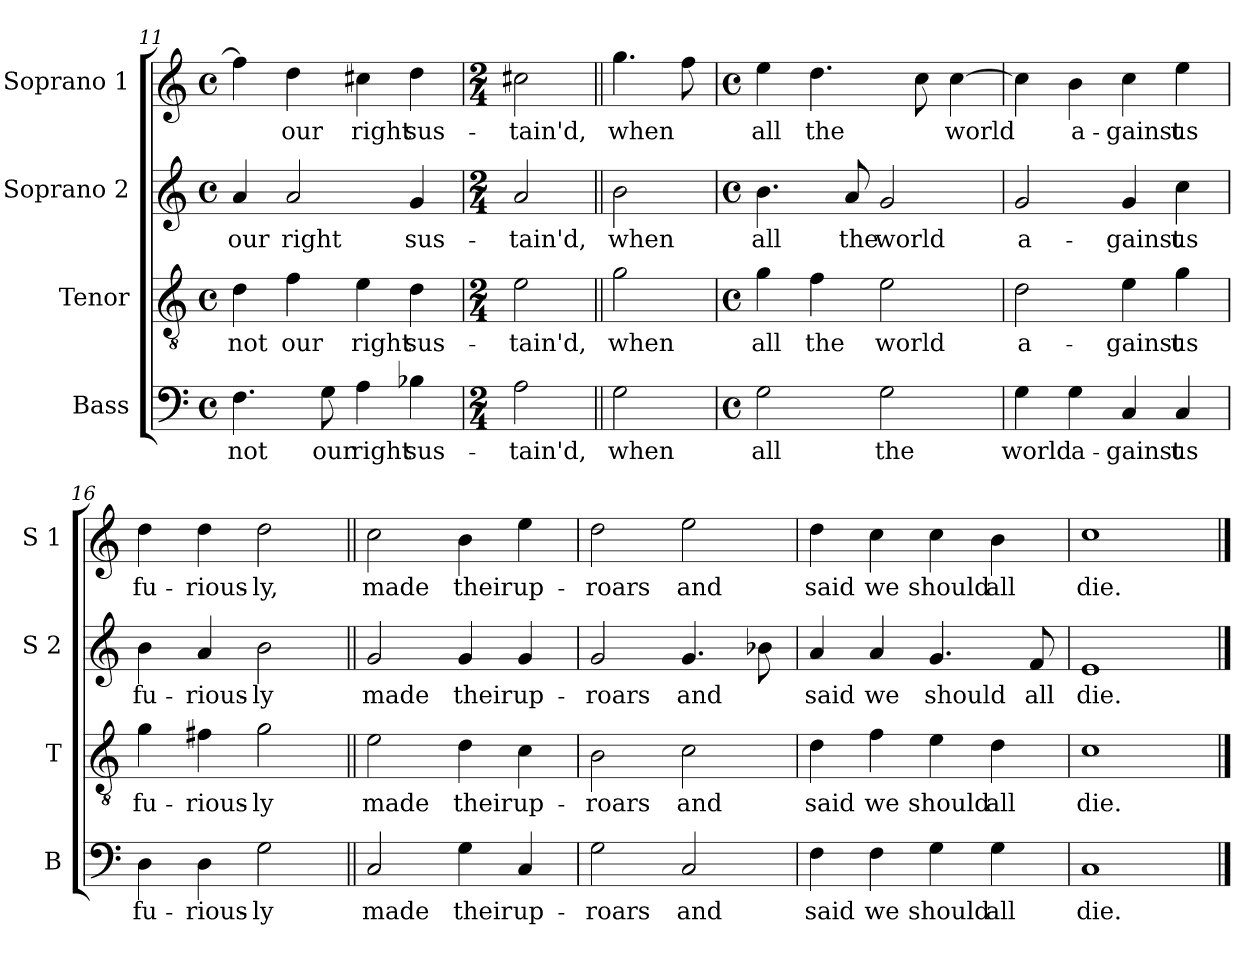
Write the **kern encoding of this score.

**kern	**text	**kern	**text	**kern	**text	**kern	**text
*part4	*part4	*part3	*part3	*part2	*part2	*part1	*part1
*staff4	*staff4	*staff3	*staff3	*staff2	*staff2	*staff1	*staff1
*I"Bass	*	*I"Tenor	*	*I"Soprano 2	*	*I"Soprano 1	*
*I'B	*	*I'T	*	*I'S 2	*	*I'S 1	*
!!LO:LB:g=z
*clefF4	*	*clefGv2	*	*clefG2	*	*clefG2	*
*k[]	*	*k[]	*	*k[]	*	*k[]	*
*C:	*	*C:	*	*C:	*	*C:	*
*M4/4	*	*M4/4	*	*M4/4	*	*M4/4	*
*met(c)	*	*met(c)	*	*met(c)	*	*met(c)	*
=11	=11	=11	=11	=11	=11	=11	=11
!	!LO:LY:b	!	!LO:LY:b	!	!LO:LY:b	!	!
4.F\	not	4d\	not	4a/	our	4ff\]	.
!	!	!	!LO:LY:b	!	!LO:LY:b	!	!LO:LY:b
.	.	4f\	our	2a/	right	4dd\	our
!	!LO:LY:b	!	!	!	!	!	!
8G\	our	.	.	.	.	.	.
!	!LO:LY:b	!	!LO:LY:b	!	!	!	!LO:LY:b
4A\	right	4e\	right	.	.	4cc#X\	right
!	!LO:LY:b	!	!LO:LY:b	!	!LO:LY:b	!	!LO:LY:b
4B-X\	sus-	4d\	sus-	4g/	sus-	4dd\	sus-
=12	=12	=12	=12	=12	=12	=12	=12
*M2/4	*	*M2/4	*	*M2/4	*	*M2/4	*
!	!LO:LY:b	!	!LO:LY:b	!	!LO:LY:b	!	!LO:LY:b
2A\	-tain'd,	2e\	-tain'd,	2a/	-tain'd,	2cc#X\	-tain'd,
=13||	=13||	=13||	=13||	=13||	=13||	=13||	=13||
!	!LO:LY:b	!	!LO:LY:b	!	!LO:LY:b	!	!LO:LY:b
2G\	when	2g\	when	2b\	when	4.gg\	when
.	.	.	.	.	.	8ff\	.
=14	=14	=14	=14	=14	=14	=14	=14
*M4/4	*	*M4/4	*	*M4/4	*	*M4/4	*
*met(c)	*	*met(c)	*	*met(c)	*	*met(c)	*
!	!LO:LY:b	!	!LO:LY:b	!	!LO:LY:b	!	!LO:LY:b
2G\	all	4g\	all	4.b\	all	4ee\	all
!	!	!	!LO:LY:b	!	!	!	!LO:LY:b
.	.	4f\	the	.	.	4.dd\	the
!	!	!	!	!	!LO:LY:b	!	!
.	.	.	.	8a/	the	.	.
!	!LO:LY:b	!	!LO:LY:b	!	!LO:LY:b	!	!
2G\	the	2e\	world	2g/	world	.	.
.	.	.	.	.	.	8cc\	.
!	!	!	!	!	!	!	!LO:LY:b
.	.	.	.	.	.	[4cc\	world
=15	=15	=15	=15	=15	=15	=15	=15
!	!LO:LY:b	!	!LO:LY:b	!	!LO:LY:b	!	!
4G\	world	2d\	a-	2g/	a-	4cc\]	.
!	!LO:LY:b	!	!	!	!	!	!LO:LY:b
4G\	a-	.	.	.	.	4b\	a-
!	!LO:LY:b	!	!LO:LY:b	!	!LO:LY:b	!	!LO:LY:b
4C/	-gainst	4e\	-gainst	4g/	-gainst	4cc\	-gainst
!	!LO:LY:b	!	!LO:LY:b	!	!LO:LY:b	!	!LO:LY:b
4C/	us	4g\	us	4cc\	us	4ee\	us
!!LO:PB:g=z
=16	=16	=16	=16	=16	=16	=16	=16
!	!LO:LY:b	!	!LO:LY:b	!	!LO:LY:b	!	!LO:LY:b
4D\	fu-	4g\	fu-	4b\	fu-	4dd\	fu-
!	!LO:LY:b	!	!LO:LY:b	!	!LO:LY:b	!	!LO:LY:b
4D\	-rious-	4f#X\	-rious-	4a/	-rious-	4dd\	-rious-
!	!LO:LY:b	!	!LO:LY:b	!	!LO:LY:b	!	!LO:LY:b
2G\	-ly	2g\	-ly	2b\	-ly	2dd\	-ly,
=17||	=17||	=17||	=17||	=17||	=17||	=17||	=17||
!	!LO:LY:b	!	!LO:LY:b	!	!LO:LY:b	!	!LO:LY:b
2C/	made	2e\	made	2g/	made	2cc\	made
!	!LO:LY:b	!	!LO:LY:b	!	!LO:LY:b	!	!LO:LY:b
4G\	their	4d\	their	4g/	their	4b\	their
!	!LO:LY:b	!	!LO:LY:b	!	!LO:LY:b	!	!LO:LY:b
4C/	up-	4c\	up-	4g/	up-	4ee\	up-
=18	=18	=18	=18	=18	=18	=18	=18
!	!LO:LY:b	!	!LO:LY:b	!	!LO:LY:b	!	!LO:LY:b
2G\	-roars	2B\	-roars	2g/	-roars	2dd\	-roars
!	!LO:LY:b	!	!LO:LY:b	!	!LO:LY:b	!	!LO:LY:b
2C/	and	2c\	and	4.g/	and	2ee\	and
.	.	.	.	8b-X\	.	.	.
=19	=19	=19	=19	=19	=19	=19	=19
!	!LO:LY:b	!	!LO:LY:b	!	!LO:LY:b	!	!LO:LY:b
4F\	said	4d\	said	4a/	said	4dd\	said
!	!LO:LY:b	!	!LO:LY:b	!	!LO:LY:b	!	!LO:LY:b
4F\	we	4f\	we	4a/	we	4cc\	we
!	!LO:LY:b	!	!LO:LY:b	!	!LO:LY:b	!	!LO:LY:b
4G\	should	4e\	should	4.g/	should	4cc\	should
!	!LO:LY:b	!	!LO:LY:b	!	!	!	!LO:LY:b
4G\	all	4d\	all	.	.	4b\	all
!	!	!	!	!	!LO:LY:b	!	!
.	.	.	.	8f/	all	.	.
=20	=20	=20	=20	=20	=20	=20	=20
!	!LO:LY:b	!	!LO:LY:b	!	!LO:LY:b	!	!LO:LY:b
1C	die.	1c	die.	1e	die.	1cc	die.
==	==	==	==	==	==	==	==
*-	*-	*-	*-	*-	*-	*-	*-
